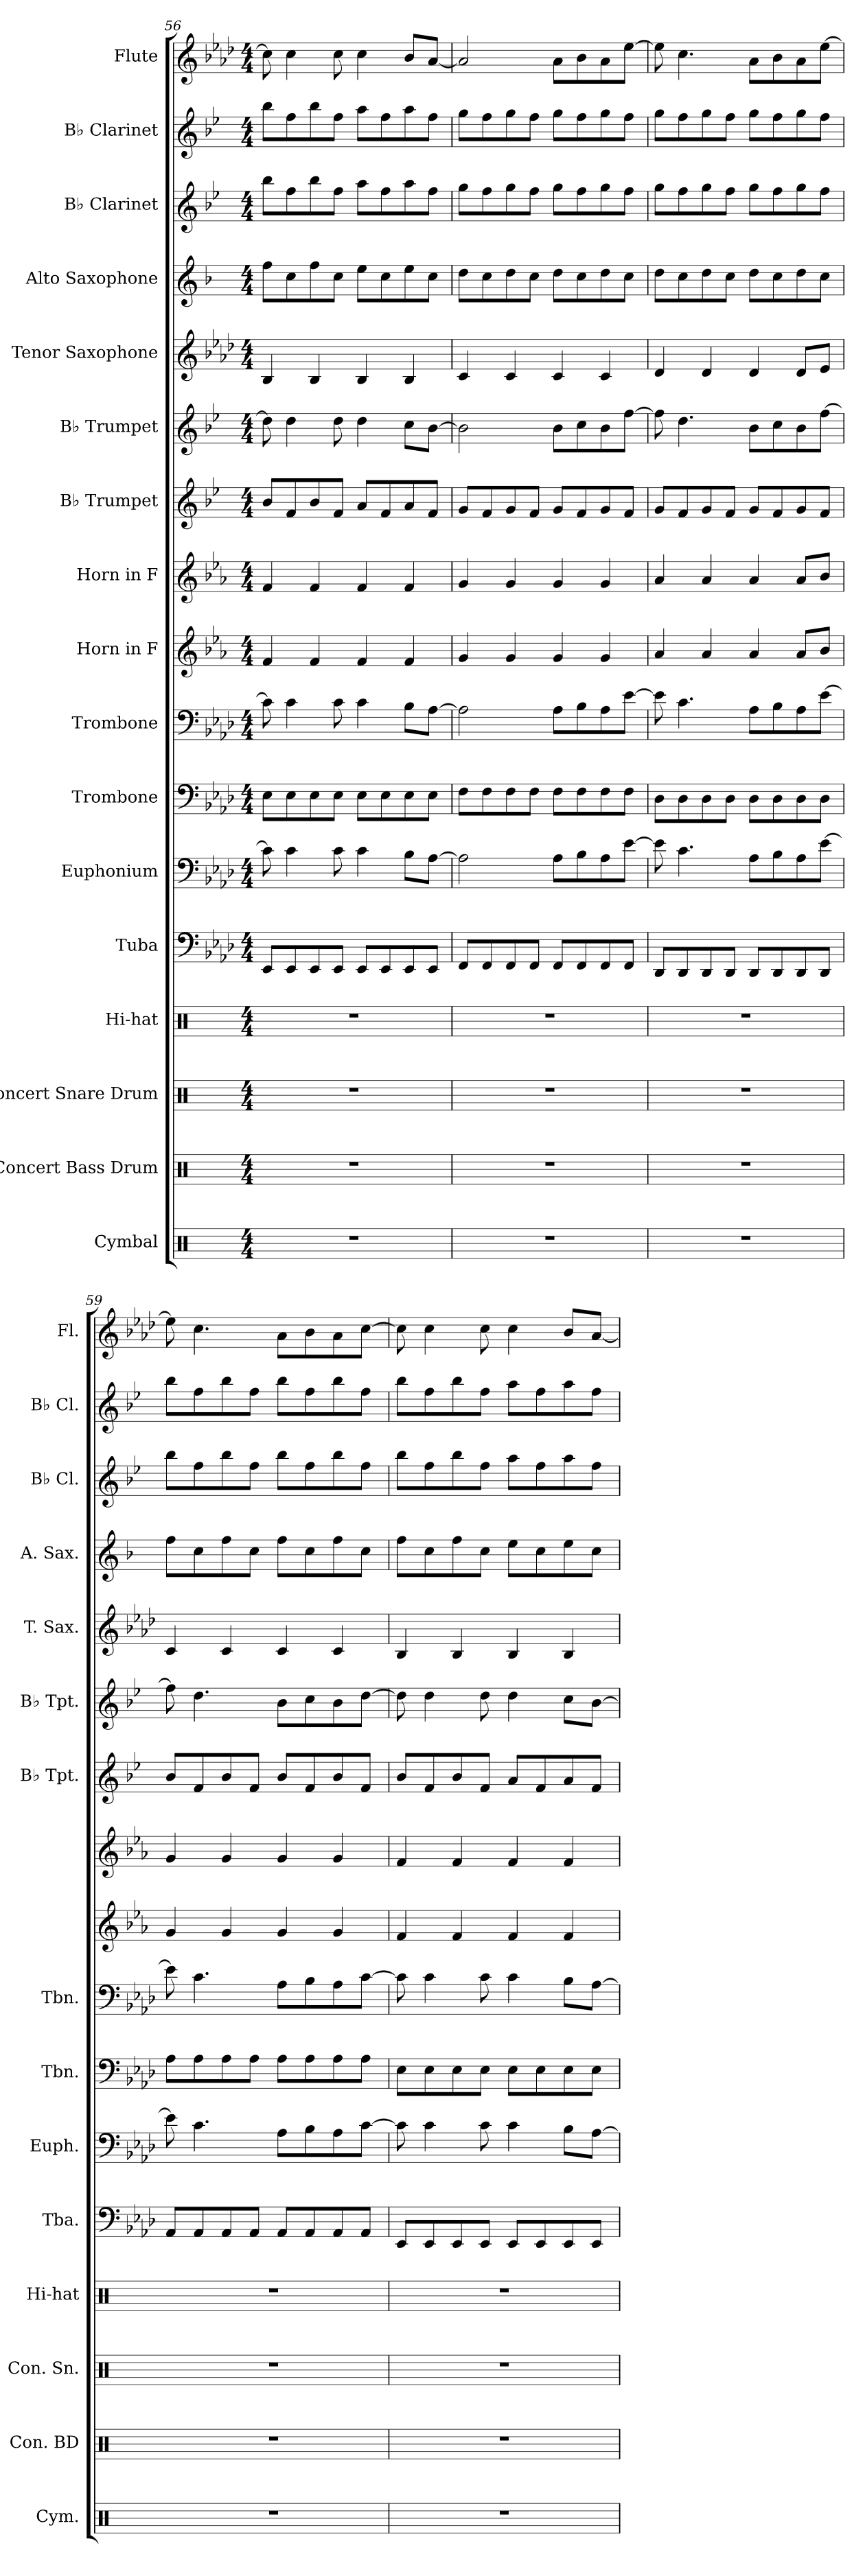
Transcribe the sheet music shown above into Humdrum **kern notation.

**kern	**kern	**kern	**kern	**kern	**kern	**kern	**kern	**kern	**kern	**kern	**kern	**kern	**kern	**kern	**kern	**kern
*part17	*part16	*part15	*part14	*part13	*part12	*part11	*part10	*part9	*part8	*part7	*part6	*part5	*part4	*part3	*part2	*part1
*staff17	*staff16	*staff15	*staff14	*staff13	*staff12	*staff11	*staff10	*staff9	*staff8	*staff7	*staff6	*staff5	*staff4	*staff3	*staff2	*staff1
*I"Cymbal	*I"Concert Bass Drum	*I"Concert Snare Drum	*I"Hi-hat	*I"Tuba	*I"Euphonium	*I"Trombone	*I"Trombone	*I"Horn in F	*I"Horn in F	*I"B♭ Trumpet	*I"B♭ Trumpet	*I"Tenor Saxophone	*I"Alto Saxophone	*I"B♭ Clarinet	*I"B♭ Clarinet	*I"Flute
*I'Cym.	*I'Con. BD	*I'Con. Sn.	*I'Hi-hat	*I'Tba.	*I'Euph.	*I'Tbn.	*I'Tbn.	*	*	*I'B♭ Tpt.	*I'B♭ Tpt.	*I'T. Sax.	*I'A. Sax.	*I'B♭ Cl.	*I'B♭ Cl.	*I'Fl.
*clefX	*clefX	*clefX	*clefX	*clefF4	*clefF4	*clefF4	*clefF4	*clefG2	*clefG2	*clefG2	*clefG2	*clefG2	*clefG2	*clefG2	*clefG2	*clefG2
*	*	*	*	*	*	*	*	*ITrd4c7	*ITrd4c7	*ITrd1c2	*ITrd1c2	*ITrd8c14	*ITrd5c9	*ITrd1c2	*ITrd1c2	*
*k[]	*k[]	*k[]	*k[]	*k[b-e-a-d-]	*k[b-e-a-d-]	*k[b-e-a-d-]	*k[b-e-a-d-]	*k[b-e-a-d-]	*k[b-e-a-d-]	*k[b-e-a-d-]	*k[b-e-a-d-]	*k[b-e-a-d-]	*k[b-e-a-d-]	*k[b-e-a-d-]	*k[b-e-a-d-]	*k[b-e-a-d-]
*M4/4	*M4/4	*M4/4	*M4/4	*M4/4	*M4/4	*M4/4	*M4/4	*M4/4	*M4/4	*M4/4	*M4/4	*M4/4	*M4/4	*M4/4	*M4/4	*M4/4
=56	=56	=56	=56	=56	=56	=56	=56	=56	=56	=56	=56	=56	=56	=56	=56	=56
1r	1r	1r	1r	8EE-/L	8c\]	8E-\L	8c\]	4B-/	4B-/	8a-/L	8cc\]	4BB-/	8a-\L	8aa-\L	8aa-\L	8cc\]
.	.	.	.	8EE-/	4c\	8E-\	4c\	.	.	8e-/	4cc\	.	8e-\	8ee-\	8ee-\	4cc\
.	.	.	.	8EE-/	.	8E-\	.	4B-/	4B-/	8a-/	.	4BB-/	8a-\	8aa-\	8aa-\	.
.	.	.	.	8EE-/J	8c\	8E-\J	8c\	.	.	8e-/J	8cc\	.	8e-\J	8ee-\J	8ee-\J	8cc\
.	.	.	.	8EE-/L	4c\	8E-\L	4c\	4B-/	4B-/	8g/L	4cc\	4BB-/	8g\L	8gg\L	8gg\L	4cc\
.	.	.	.	8EE-/	.	8E-\	.	.	.	8e-/	.	.	8e-\	8ee-\	8ee-\	.
.	.	.	.	8EE-/	8B-\L	8E-\	8B-\L	4B-/	4B-/	8g/	8b-\L	4BB-/	8g\	8gg\	8gg\	8b-/L
.	.	.	.	8EE-/J	[8A-\J	8E-\J	[8A-\J	.	.	8e-/J	[8a-\J	.	8e-\J	8ee-\J	8ee-\J	[8a-/J
!!LO:PB:g=z
=57	=57	=57	=57	=57	=57	=57	=57	=57	=57	=57	=57	=57	=57	=57	=57	=57
1r	1r	1r	1r	8FF/L	2A-\]	8F\L	2A-\]	4c/	4c/	8f/L	2a-\]	4C/	8f\L	8ff\L	8ff\L	2a-/]
.	.	.	.	8FF/	.	8F\	.	.	.	8e-/	.	.	8e-\	8ee-\	8ee-\	.
.	.	.	.	8FF/	.	8F\	.	4c/	4c/	8f/	.	4C/	8f\	8ff\	8ff\	.
.	.	.	.	8FF/J	.	8F\J	.	.	.	8e-/J	.	.	8e-\J	8ee-\J	8ee-\J	.
.	.	.	.	8FF/L	8A-\L	8F\L	8A-\L	4c/	4c/	8f/L	8a-\L	4C/	8f\L	8ff\L	8ff\L	8a-\L
.	.	.	.	8FF/	8B-\	8F\	8B-\	.	.	8e-/	8b-\	.	8e-\	8ee-\	8ee-\	8b-\
.	.	.	.	8FF/	8A-\	8F\	8A-\	4c/	4c/	8f/	8a-\	4C/	8f\	8ff\	8ff\	8a-\
.	.	.	.	8FF/J	[8e-\J	8F\J	[8e-\J	.	.	8e-/J	[8ee-\J	.	8e-\J	8ee-\J	8ee-\J	[8ee-\J
=58	=58	=58	=58	=58	=58	=58	=58	=58	=58	=58	=58	=58	=58	=58	=58	=58
1r	1r	1r	1r	8DD-/L	8e-\]	8D-\L	8e-\]	4d-/	4d-/	8f/L	8ee-\]	4D-/	8f\L	8ff\L	8ff\L	8ee-\]
.	.	.	.	8DD-/	4.c\	8D-\	4.c\	.	.	8e-/	4.cc\	.	8e-\	8ee-\	8ee-\	4.cc\
.	.	.	.	8DD-/	.	8D-\	.	4d-/	4d-/	8f/	.	4D-/	8f\	8ff\	8ff\	.
.	.	.	.	8DD-/J	.	8D-\J	.	.	.	8e-/J	.	.	8e-\J	8ee-\J	8ee-\J	.
.	.	.	.	8DD-/L	8A-\L	8D-\L	8A-\L	4d-/	4d-/	8f/L	8a-\L	4D-/	8f\L	8ff\L	8ff\L	8a-\L
.	.	.	.	8DD-/	8B-\	8D-\	8B-\	.	.	8e-/	8b-\	.	8e-\	8ee-\	8ee-\	8b-\
.	.	.	.	8DD-/	8A-\	8D-\	8A-\	8d-/L	8d-/L	8f/	8a-\	8D-/L	8f\	8ff\	8ff\	8a-\
.	.	.	.	8DD-/J	[8e-\J	8D-\J	[8e-\J	8e-/J	8e-/J	8e-/J	[8ee-\J	8E-/J	8e-\J	8ee-\J	8ee-\J	[8ee-\J
=59	=59	=59	=59	=59	=59	=59	=59	=59	=59	=59	=59	=59	=59	=59	=59	=59
1r	1r	1r	1r	8AA-/L	8e-\]	8A-\L	8e-\]	4c/	4c/	8a-/L	8ee-\]	4C/	8a-\L	8aa-\L	8aa-\L	8ee-\]
.	.	.	.	8AA-/	4.c\	8A-\	4.c\	.	.	8e-/	4.cc\	.	8e-\	8ee-\	8ee-\	4.cc\
.	.	.	.	8AA-/	.	8A-\	.	4c/	4c/	8a-/	.	4C/	8a-\	8aa-\	8aa-\	.
.	.	.	.	8AA-/J	.	8A-\J	.	.	.	8e-/J	.	.	8e-\J	8ee-\J	8ee-\J	.
.	.	.	.	8AA-/L	8A-\L	8A-\L	8A-\L	4c/	4c/	8a-/L	8a-\L	4C/	8a-\L	8aa-\L	8aa-\L	8a-\L
.	.	.	.	8AA-/	8B-\	8A-\	8B-\	.	.	8e-/	8b-\	.	8e-\	8ee-\	8ee-\	8b-\
.	.	.	.	8AA-/	8A-\	8A-\	8A-\	4c/	4c/	8a-/	8a-\	4C/	8a-\	8aa-\	8aa-\	8a-\
.	.	.	.	8AA-/J	[8c\J	8A-\J	[8c\J	.	.	8e-/J	[8cc\J	.	8e-\J	8ee-\J	8ee-\J	[8cc\J
=60	=60	=60	=60	=60	=60	=60	=60	=60	=60	=60	=60	=60	=60	=60	=60	=60
1r	1r	1r	1r	8EE-/L	8c\]	8E-\L	8c\]	4B-/	4B-/	8a-/L	8cc\]	4BB-/	8a-\L	8aa-\L	8aa-\L	8cc\]
.	.	.	.	8EE-/	4c\	8E-\	4c\	.	.	8e-/	4cc\	.	8e-\	8ee-\	8ee-\	4cc\
.	.	.	.	8EE-/	.	8E-\	.	4B-/	4B-/	8a-/	.	4BB-/	8a-\	8aa-\	8aa-\	.
.	.	.	.	8EE-/J	8c\	8E-\J	8c\	.	.	8e-/J	8cc\	.	8e-\J	8ee-\J	8ee-\J	8cc\
.	.	.	.	8EE-/L	4c\	8E-\L	4c\	4B-/	4B-/	8g/L	4cc\	4BB-/	8g\L	8gg\L	8gg\L	4cc\
.	.	.	.	8EE-/	.	8E-\	.	.	.	8e-/	.	.	8e-\	8ee-\	8ee-\	.
.	.	.	.	8EE-/	8B-\L	8E-\	8B-\L	4B-/	4B-/	8g/	8b-\L	4BB-/	8g\	8gg\	8gg\	8b-/L
.	.	.	.	8EE-/J	[8A-\J	8E-\J	[8A-\J	.	.	8e-/J	[8a-\J	.	8e-\J	8ee-\J	8ee-\J	[8a-/J
=	=	=	=	=	=	=	=	=	=	=	=	=	=	=	=	=
*-	*-	*-	*-	*-	*-	*-	*-	*-	*-	*-	*-	*-	*-	*-	*-	*-
